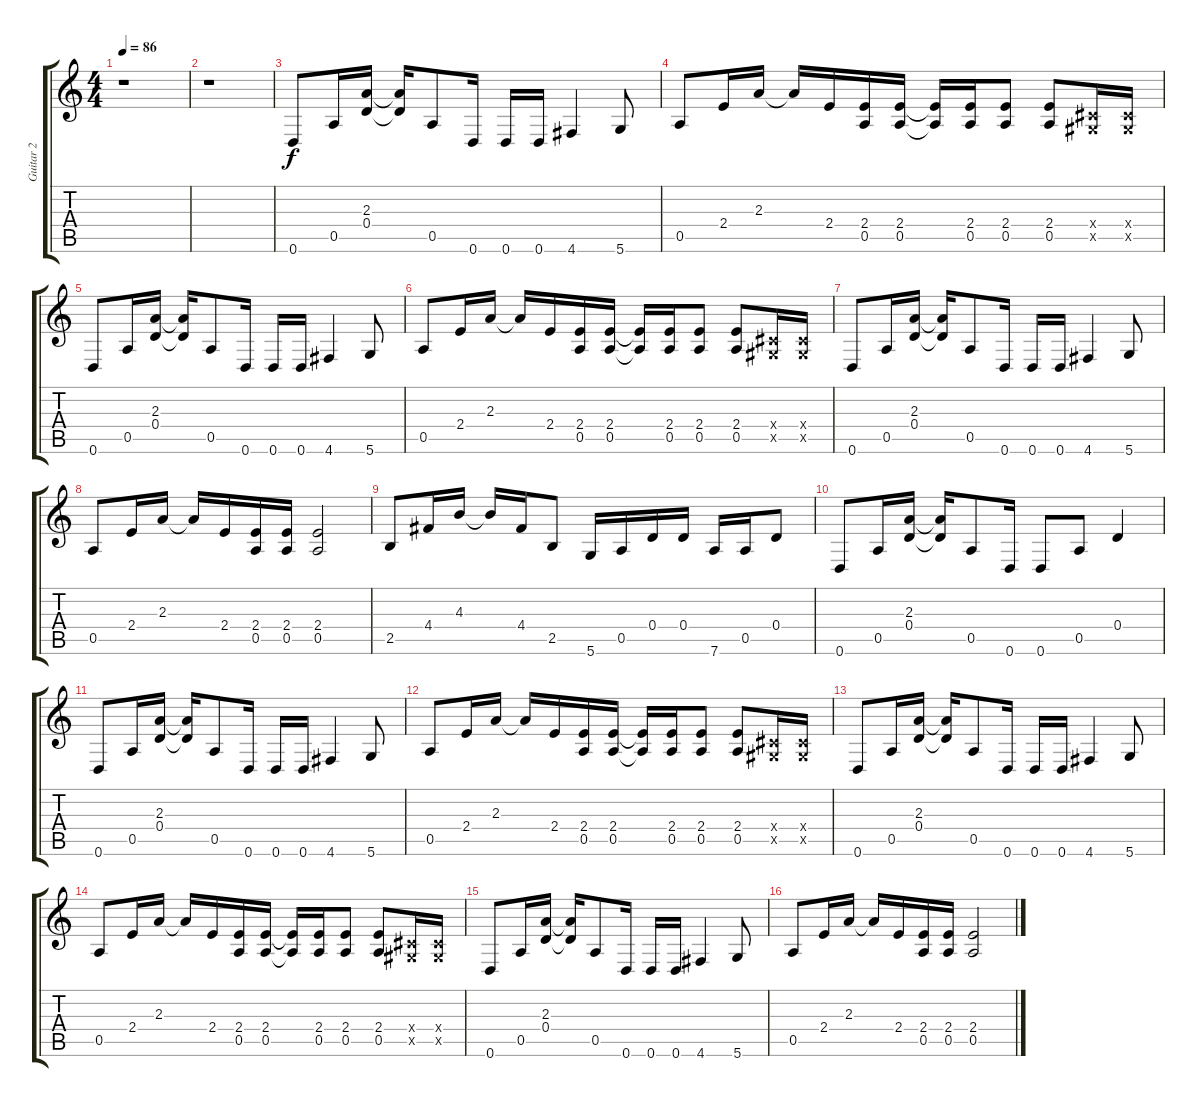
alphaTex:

\track ("Guitar 2" "Guitar 2") {instrument distortionguitar}
\staff {score tabs}
\tuning (E4 B3 G3 D3 A2 D2) {hide}
\ts (4 4)
\tempo 86
\clef g2
\ks c
r.1{dy f instrument distortionguitar} |
r.1 |
0.6.8 0.5.16 (2.3 0.4).16 (2.3{t} 0.4{t}).16 0.5.8 0.6.16 0.6.16 0.6.16 4.6.4 5.6.8 |
0.5.8 2.4.16 2.3.16 2.3{t}.16 2.4.16 (2.4 0.5).16 (2.4 0.5).16 (2.4{t} 0.5{t}).16 (2.4 0.5).16 (2.4 0.5).8 (2.4 0.5).8 (-1.4{x} -1.5{x}).16 (-1.4{x} -1.5{x}).16 |
0.6.8 0.5.16 (2.3 0.4).16 (2.3{t} 0.4{t}).16 0.5.8 0.6.16 0.6.16 0.6.16 4.6.4 5.6.8 |
0.5.8 2.4.16 2.3.16 2.3{t}.16 2.4.16 (2.4 0.5).16 (2.4 0.5).16 (2.4{t} 0.5{t}).16 (2.4 0.5).16 (2.4 0.5).8 (2.4 0.5).8 (-1.4{x} -1.5{x}).16 (-1.4{x} -1.5{x}).16 |
0.6.8 0.5.16 (2.3 0.4).16 (2.3{t} 0.4{t}).16 0.5.8 0.6.16 0.6.16 0.6.16 4.6.4 5.6.8 |
0.5.8 2.4.16 2.3.16 2.3{t}.16 2.4.16 (2.4 0.5).16 (2.4 0.5).16 (2.4 0.5).2 |
2.5.8 4.4.16 4.3.16 4.3{t}.16 4.4.16 2.5.8 5.6.16 0.5.16 0.4.16 0.4.16 7.6.16 0.5.16 0.4.8 |
0.6.8 0.5.16 (2.3 0.4).16 (2.3{t} 0.4{t}).16 0.5.8 0.6.16 0.6.8 0.5.8 0.4.4 |
0.6.8 0.5.16 (2.3 0.4).16 (2.3{t} 0.4{t}).16 0.5.8 0.6.16 0.6.16 0.6.16 4.6.4 5.6.8 |
0.5.8 2.4.16 2.3.16 2.3{t}.16 2.4.16 (2.4 0.5).16 (2.4 0.5).16 (2.4{t} 0.5{t}).16 (2.4 0.5).16 (2.4 0.5).8 (2.4 0.5).8 (-1.4{x} -1.5{x}).16 (-1.4{x} -1.5{x}).16 |
0.6.8 0.5.16 (2.3 0.4).16 (2.3{t} 0.4{t}).16 0.5.8 0.6.16 0.6.16 0.6.16 4.6.4 5.6.8 |
0.5.8 2.4.16 2.3.16 2.3{t}.16 2.4.16 (2.4 0.5).16 (2.4 0.5).16 (2.4{t} 0.5{t}).16 (2.4 0.5).16 (2.4 0.5).8 (2.4 0.5).8 (-1.4{x} -1.5{x}).16 (-1.4{x} -1.5{x}).16 |
0.6.8 0.5.16 (2.3 0.4).16 (2.3{t} 0.4{t}).16 0.5.8 0.6.16 0.6.16 0.6.16 4.6.4 5.6.8 |
0.5.8 2.4.16 2.3.16 2.3{t}.16 2.4.16 (2.4 0.5).16 (2.4 0.5).16 (2.4 0.5).2
